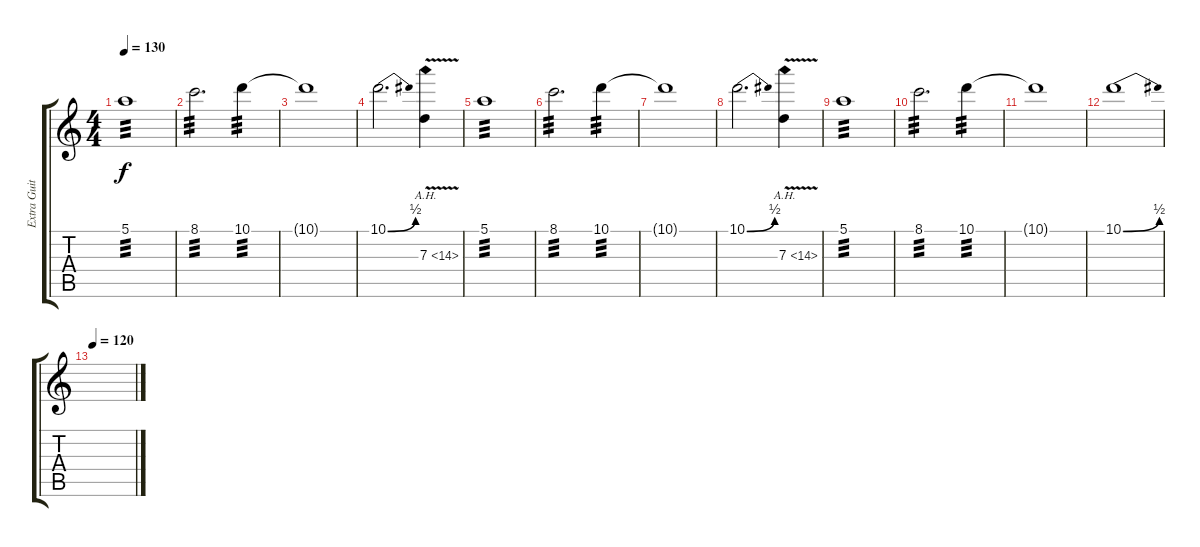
\track ("Extra Guitar" "Extra Guit") {instrument distortionguitar}
\staff {score tabs}
\tuning (E4 B3 G3 D3 A2 D2) {hide}
\ts (4 4)
\tempo 130
\clef g2
\ks c
5.1.1{tp 3 dy f} |
8.1.2{d tp 3} 10.1.4{tp 3} |
10.1{t}.1 |
10.1{be (bend 0 0 60 2)}.2{d} 7.3{ah 7 v}.4 |
5.1.1{tp 3} |
8.1.2{d tp 3} 10.1.4{tp 3} |
10.1{t}.1 |
10.1{be (bend 0 0 60 2)}.2{d} 7.3{ah 7 v}.4 |
5.1.1{tp 3} |
8.1.2{d tp 3} 10.1.4{tp 3} |
10.1{t}.1 |
10.1{be (bend 0 0 60 2)}.1 |
\tempo 120
